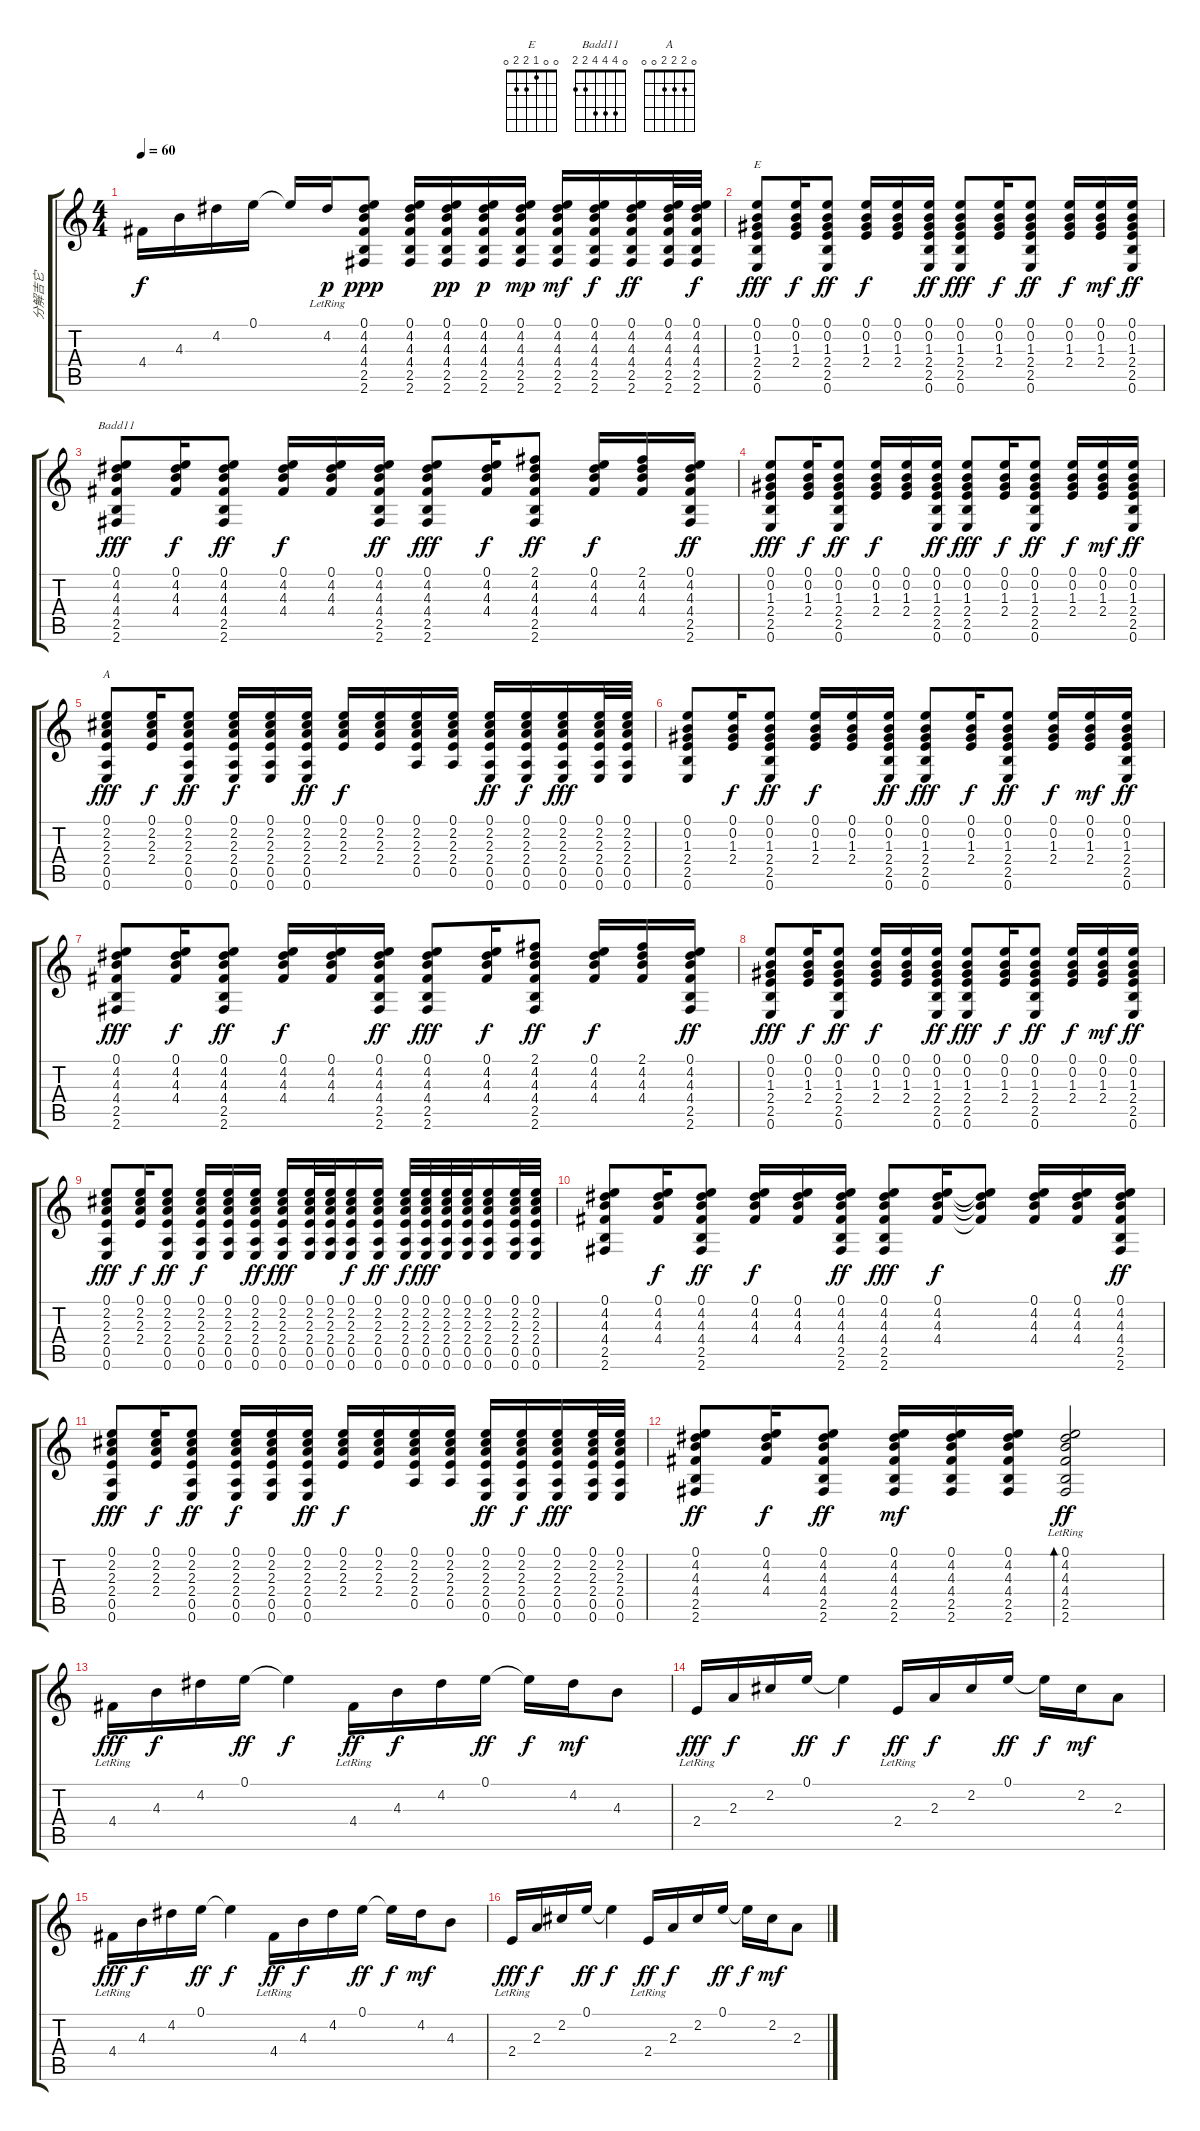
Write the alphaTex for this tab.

\track ("分解吉它" "分解吉它") {instrument acousticguitarsteel}
\staff {score tabs}
\tuning (E4 B3 G3 D3 A2 E2) {hide}
\chord ("E" 0 0 1 2 2 0)
\chord ("Badd11" 0 4 4 4 2 2)
\chord ("A" 0 2 2 2 0 0)
\ts (4 4)
\tempo 60
\clef g2
\ks c
4.4.16{dy f} 4.3.16 4.2.16 0.1.16 0.1{t}.16 4.2{lr}.16{dy p} (0.1 4.2 4.3 4.4 2.5 2.6).8{dy ppp} (0.1 4.2 4.3 4.4 2.5 2.6).16 (0.1 4.2 4.3 4.4 2.5 2.6).16{dy pp} (0.1 4.2 4.3 4.4 2.5 2.6).16{dy p} (0.1 4.2 4.3 4.4 2.5 2.6).16{dy mp} (0.1 4.2 4.3 4.4 2.5 2.6).16{dy mf} (0.1 4.2 4.3 4.4 2.5 2.6).16{dy f} (0.1 4.2 4.3 4.4 2.5 2.6).16{dy ff} (0.1 4.2 4.3 4.4 2.5 2.6).32 (0.1 4.2 4.3 4.4 2.5 2.6).32{dy f} |
(0.1 0.2 1.3 2.4 2.5 0.6).8{ch "E" dy fff} (0.1 0.2 1.3 2.4).16{dy f} (0.1 0.2 1.3 2.4 2.5 0.6).8{dy ff} (0.1 0.2 1.3 2.4).16{dy f} (0.1 0.2 1.3 2.4).16 (0.1 0.2 1.3 2.4 2.5 0.6).16{dy ff} (0.1 0.2 1.3 2.4 2.5 0.6).8{dy fff} (0.1 0.2 1.3 2.4).16{dy f} (0.1 0.2 1.3 2.4 2.5 0.6).8{dy ff} (0.1 0.2 1.3 2.4).16{dy f} (0.1 0.2 1.3 2.4).16{dy mf} (0.1 0.2 1.3 2.4 2.5 0.6).16{dy ff} |
(0.1 4.2 4.3 4.4 2.5 2.6).8{ch "Badd11" dy fff} (0.1 4.2 4.3 4.4).16{dy f} (0.1 4.2 4.3 4.4 2.5 2.6).8{dy ff} (0.1 4.2 4.3 4.4).16{dy f} (0.1 4.2 4.3 4.4).16 (0.1 4.2 4.3 4.4 2.5 2.6).16{dy ff} (0.1 4.2 4.3 4.4 2.5 2.6).8{dy fff} (0.1 4.2 4.3 4.4).16{dy f} (2.1 4.2 4.3 4.4 2.5 2.6).8{dy ff} (0.1 4.2 4.3 4.4).16{dy f} (2.1 4.2 4.3 4.4).16 (0.1 4.2 4.3 4.4 2.5 2.6).16{dy ff} |
(0.1 0.2 1.3 2.4 2.5 0.6).8{dy fff} (0.1 0.2 1.3 2.4).16{dy f} (0.1 0.2 1.3 2.4 2.5 0.6).8{dy ff} (0.1 0.2 1.3 2.4).16{dy f} (0.1 0.2 1.3 2.4).16 (0.1 0.2 1.3 2.4 2.5 0.6).16{dy ff} (0.1 0.2 1.3 2.4 2.5 0.6).8{dy fff} (0.1 0.2 1.3 2.4).16{dy f} (0.1 0.2 1.3 2.4 2.5 0.6).8{dy ff} (0.1 0.2 1.3 2.4).16{dy f} (0.1 0.2 1.3 2.4).16{dy mf} (0.1 0.2 1.3 2.4 2.5 0.6).16{dy ff} |
(0.1 2.2 2.3 2.4 0.5 0.6).8{ch "A" dy fff} (0.1 2.2 2.3 2.4).16{dy f} (0.1 2.2 2.3 2.4 0.5 0.6).8{dy ff} (0.1 2.2 2.3 2.4 0.5 0.6).16{dy f} (0.1 2.2 2.3 2.4 0.5 0.6).16 (0.1 2.2 2.3 2.4 0.5 0.6).16{dy ff} (0.1 2.2 2.3 2.4).16{dy f} (0.1 2.2 2.3 2.4).16 (0.1 2.2 2.3 2.4 0.5).16 (0.1 2.2 2.3 2.4 0.5).16 (0.1 2.2 2.3 2.4 0.5 0.6).16{dy ff} (0.1 2.2 2.3 2.4 0.5 0.6).16{dy f} (0.1 2.2 2.3 2.4 0.5 0.6).16{dy fff} (0.1 2.2 2.3 2.4 0.5 0.6).32 (0.1 2.2 2.3 2.4 0.5 0.6).32 |
(0.1 0.2 1.3 2.4 2.5 0.6).8 (0.1 0.2 1.3 2.4).16{dy f} (0.1 0.2 1.3 2.4 2.5 0.6).8{dy ff} (0.1 0.2 1.3 2.4).16{dy f} (0.1 0.2 1.3 2.4).16 (0.1 0.2 1.3 2.4 2.5 0.6).16{dy ff} (0.1 0.2 1.3 2.4 2.5 0.6).8{dy fff} (0.1 0.2 1.3 2.4).16{dy f} (0.1 0.2 1.3 2.4 2.5 0.6).8{dy ff} (0.1 0.2 1.3 2.4).16{dy f} (0.1 0.2 1.3 2.4).16{dy mf} (0.1 0.2 1.3 2.4 2.5 0.6).16{dy ff} |
(0.1 4.2 4.3 4.4 2.5 2.6).8{dy fff} (0.1 4.2 4.3 4.4).16{dy f} (0.1 4.2 4.3 4.4 2.5 2.6).8{dy ff} (0.1 4.2 4.3 4.4).16{dy f} (0.1 4.2 4.3 4.4).16 (0.1 4.2 4.3 4.4 2.5 2.6).16{dy ff} (0.1 4.2 4.3 4.4 2.5 2.6).8{dy fff} (0.1 4.2 4.3 4.4).16{dy f} (2.1 4.2 4.3 4.4 2.5 2.6).8{dy ff} (0.1 4.2 4.3 4.4).16{dy f} (2.1 4.2 4.3 4.4).16 (0.1 4.2 4.3 4.4 2.5 2.6).16{dy ff} |
(0.1 0.2 1.3 2.4 2.5 0.6).8{dy fff} (0.1 0.2 1.3 2.4).16{dy f} (0.1 0.2 1.3 2.4 2.5 0.6).8{dy ff} (0.1 0.2 1.3 2.4).16{dy f} (0.1 0.2 1.3 2.4).16 (0.1 0.2 1.3 2.4 2.5 0.6).16{dy ff} (0.1 0.2 1.3 2.4 2.5 0.6).8{dy fff} (0.1 0.2 1.3 2.4).16{dy f} (0.1 0.2 1.3 2.4 2.5 0.6).8{dy ff} (0.1 0.2 1.3 2.4).16{dy f} (0.1 0.2 1.3 2.4).16{dy mf} (0.1 0.2 1.3 2.4 2.5 0.6).16{dy ff} |
(0.1 2.2 2.3 2.4 0.5 0.6).8{dy fff} (0.1 2.2 2.3 2.4).16{dy f} (0.1 2.2 2.3 2.4 0.5 0.6).8{dy ff} (0.1 2.2 2.3 2.4 0.5 0.6).16{dy f} (0.1 2.2 2.3 2.4 0.5 0.6).16 (0.1 2.2 2.3 2.4 0.5 0.6).16{dy ff} (0.1 2.2 2.3 2.4 0.5 0.6).16{dy fff} (0.1 2.2 2.3 2.4 0.5 0.6).32 (0.1 2.2 2.3 2.4 0.5 0.6).32 (0.1 2.2 2.3 2.4 0.5 0.6).16{dy f} (0.1 2.2 2.3 2.4 0.5 0.6).16{dy ff} (0.1 2.2 2.3 2.4 0.5 0.6).32{dy f} (0.1 2.2 2.3 2.4 0.5 0.6).32{dy fff} (0.1 2.2 2.3 2.4 0.5 0.6).32 (0.1 2.2 2.3 2.4 0.5 0.6).32 (0.1 2.2 2.3 2.4 0.5 0.6).16 (0.1 2.2 2.3 2.4 0.5 0.6).32 (0.1 2.2 2.3 2.4 0.5 0.6).32 |
(0.1 4.2 4.3 4.4 2.5 2.6).8 (0.1 4.2 4.3 4.4).16{dy f} (0.1 4.2 4.3 4.4 2.5 2.6).8{dy ff} (0.1 4.2 4.3 4.4).16{dy f} (0.1 4.2 4.3 4.4).16 (0.1 4.2 4.3 4.4 2.5 2.6).16{dy ff} (0.1 4.2 4.3 4.4 2.5 2.6).8{dy fff} (0.1 4.2 4.3 4.4).16{dy f} (0.1{t} 4.2{t} 4.3{t} 4.4{t}).8 (0.1 4.2 4.3 4.4).16 (0.1 4.2 4.3 4.4).16 (0.1 4.2 4.3 4.4 2.5 2.6).16{dy ff} |
(0.1 2.2 2.3 2.4 0.5 0.6).8{dy fff} (0.1 2.2 2.3 2.4).16{dy f} (0.1 2.2 2.3 2.4 0.5 0.6).8{dy ff} (0.1 2.2 2.3 2.4 0.5 0.6).16{dy f} (0.1 2.2 2.3 2.4 0.5 0.6).16 (0.1 2.2 2.3 2.4 0.5 0.6).16{dy ff} (0.1 2.2 2.3 2.4).16{dy f} (0.1 2.2 2.3 2.4).16 (0.1 2.2 2.3 2.4 0.5).16 (0.1 2.2 2.3 2.4 0.5).16 (0.1 2.2 2.3 2.4 0.5 0.6).16{dy ff} (0.1 2.2 2.3 2.4 0.5 0.6).16{dy f} (0.1 2.2 2.3 2.4 0.5 0.6).16{dy fff} (0.1 2.2 2.3 2.4 0.5 0.6).32 (0.1 2.2 2.3 2.4 0.5 0.6).32 |
(0.1 4.2 4.3 4.4 2.5 2.6).8{dy ff} (0.1 4.2 4.3 4.4).16{dy f} (0.1 4.2 4.3 4.4 2.5 2.6).8{dy ff} (0.1 4.2 4.3 4.4 2.5 2.6).16{dy mf} (0.1 4.2 4.3 4.4 2.5 2.6).16 (0.1 4.2 4.3 4.4 2.5 2.6).16 (0.1{lr} 4.2{lr} 4.3{lr} 4.4{lr} 2.5{lr} 2.6{lr}).2{bd 60 dy ff} |
4.4{lr}.16{dy fff} 4.3.16{dy f} 4.2.16 0.1.16{dy ff} 0.1{t}.4{dy f} 4.4{lr}.16{dy ff} 4.3.16{dy f} 4.2.16 0.1.16{dy ff} 0.1{t}.16{dy f} 4.2.16{dy mf} 4.3.8 |
2.4{lr}.16{dy fff} 2.3.16{dy f} 2.2.16 0.1.16{dy ff} 0.1{t}.4{dy f} 2.4{lr}.16{dy ff} 2.3.16{dy f} 2.2.16 0.1.16{dy ff} 0.1{t}.16{dy f} 2.2.16{dy mf} 2.3.8 |
4.4{lr}.16{dy fff} 4.3.16{dy f} 4.2.16 0.1.16{dy ff} 0.1{t}.4{dy f} 4.4{lr}.16{dy ff} 4.3.16{dy f} 4.2.16 0.1.16{dy ff} 0.1{t}.16{dy f} 4.2.16{dy mf} 4.3.8 |
2.4{lr}.16{dy fff} 2.3.16{dy f} 2.2.16 0.1.16{dy ff} 0.1{t}.4{dy f} 2.4{lr}.16{dy ff} 2.3.16{dy f} 2.2.16 0.1.16{dy ff} 0.1{t}.16{dy f} 2.2.16{dy mf} 2.3.8
